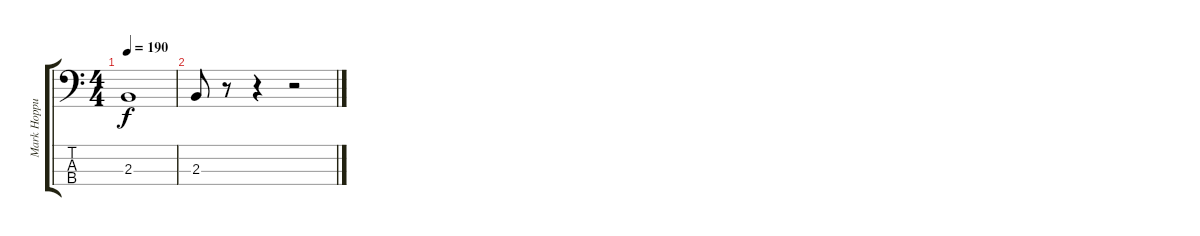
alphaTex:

\track ("Mark Hoppus" "Mark Hoppu") {instrument electricbasspick}
\staff {score tabs}
\tuning (G2 D2 A1 E1) {hide}
\ts (4 4)
\tempo 190
\clef f4
\ks c
2.3.1{dy f} |
2.3.8 r.8 r.4 r.2
